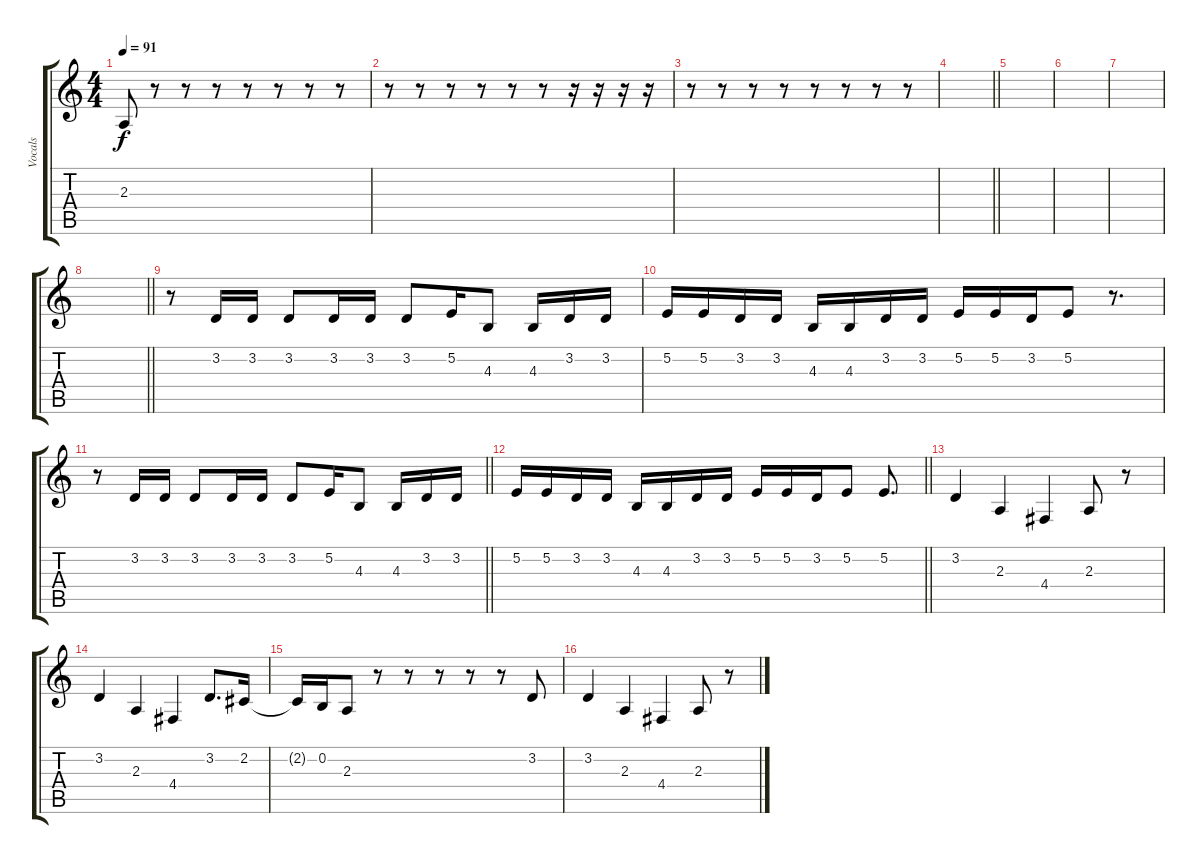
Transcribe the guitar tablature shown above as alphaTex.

\track ("Vocals" "Vocals") {instrument clarinet}
\staff {score tabs}
\tuning (E4 B3 G3 D3 A2 E2) {hide}
\ts (4 4)
\tempo 91
\clef g2
\ks c
2.3{t}.8{dy f} r.8 r.8 r.8 r.8 r.8 r.8 r.8 |
r.8 r.8 r.8 r.8 r.8 r.8 r.16 r.16 r.16 r.16 |
r.8 r.8 r.8 r.8 r.8 r.8 r.8 r.8 |
\barLineRight lightlight
|
|
|
|
\barLineRight lightlight
|
r.8 3.2.16 3.2.16 3.2.8 3.2.16 3.2.16 3.2.8 5.2.16 4.3.8 4.3.16 3.2.16 3.2.16 |
5.2.16 5.2.16 3.2.16 3.2.16 4.3.16 4.3.16 3.2.16 3.2.16 5.2.16 5.2.16 3.2.16 5.2.8 r.8{d} |
\barLineRight lightlight
r.8 3.2.16 3.2.16 3.2.8 3.2.16 3.2.16 3.2.8 5.2.16 4.3.8 4.3.16 3.2.16 3.2.16 |
\barLineRight lightlight
5.2.16 5.2.16 3.2.16 3.2.16 4.3.16 4.3.16 3.2.16 3.2.16 5.2.16 5.2.16 3.2.16 5.2.8 5.2.8{d} |
3.2.4 2.3.4 4.4.4 2.3.8 r.8 |
3.2.4 2.3.4 4.4.4 3.2.8{d} 2.2.16 |
2.2{t}.16 0.2.16 2.3.8 r.8 r.8 r.8 r.8 r.8 3.2.8 |
3.2.4 2.3.4 4.4.4 2.3.8 r.8
